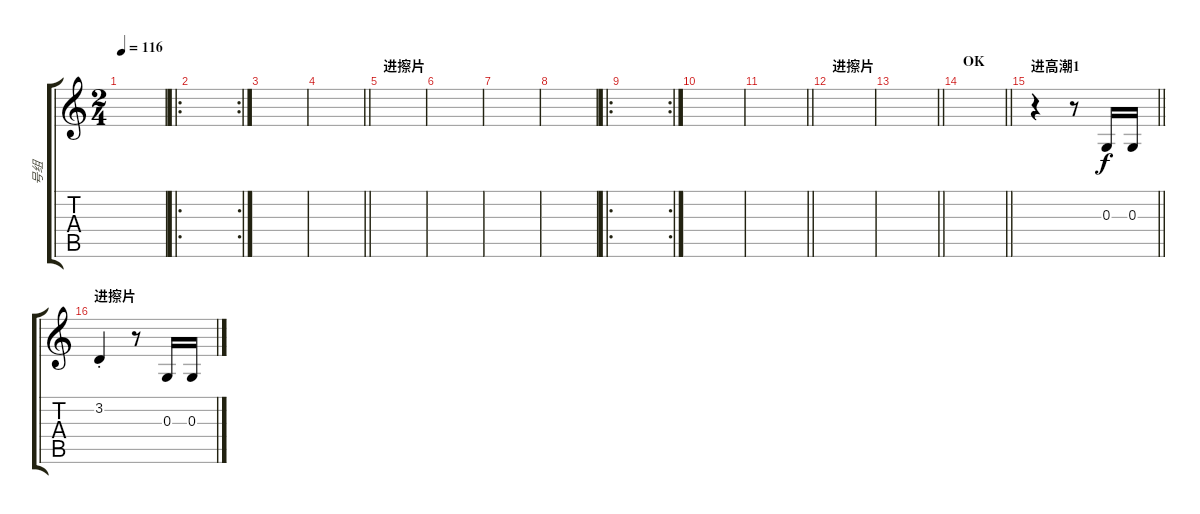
\track ("号组" "号组") {instrument trombone}
\staff {score tabs}
\tuning (E4 B3 G3 D3 A2 E2) {hide}
\ts (2 4)
\tempo 116
\clef g2
\ks c
|
\ro
\rc 2
|
|
\barLineRight lightlight
|
\section ("" "进擦片")
|
|
|
|
\ro
\rc 2
|
|
\barLineRight lightlight
|
\section ("" "进擦片")
|
\barLineRight lightlight
|
\section ("" "OK")
\barLineRight lightlight
|
\section ("" "进高潮1")
\barLineRight lightlight
r.4 r.8 0.3.16 0.3.16 |
\section ("" "进擦片")
3.2{st}.4 r.8 0.3.16 0.3.16
